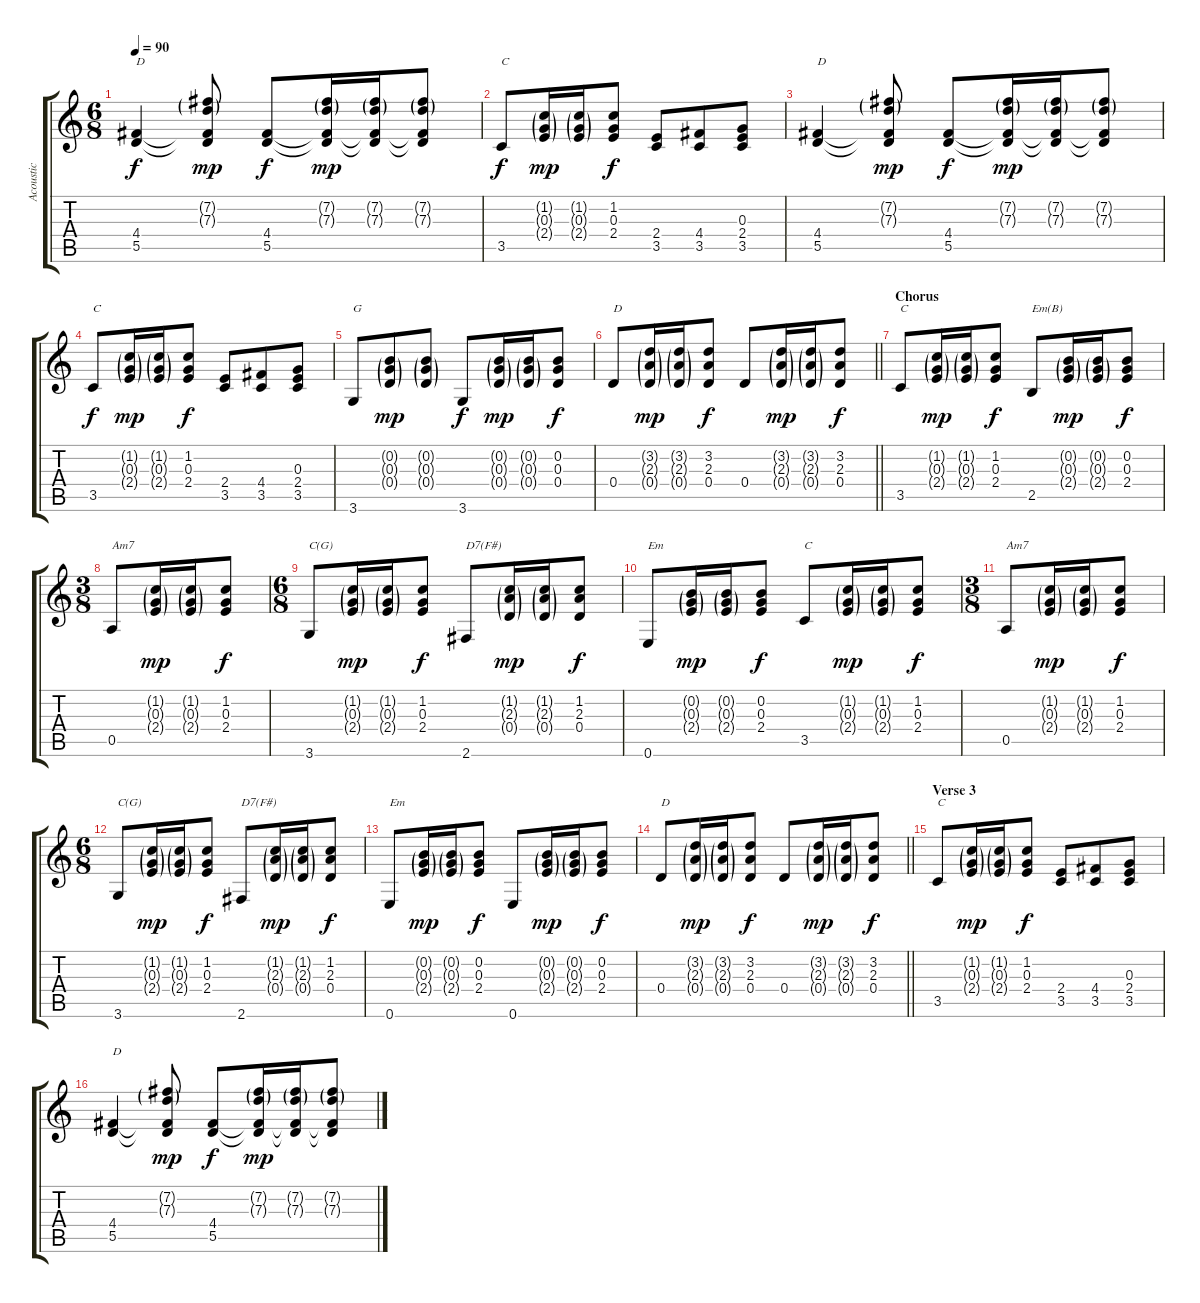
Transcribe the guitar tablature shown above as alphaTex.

\track ("Acoustic" "Acoustic") {instrument acousticguitarsteel}
\staff {score tabs}
\tuning (E4 B3 G3 D3 A2 E2) {hide}
\ts (6 8)
\tempo 90
\clef g2
\ks c
(4.4 5.5).4{txt "D" dy f} (7.2{g} 7.3{g} 4.4{t} 5.5{t}).8{dy mp} (4.4 5.5).8{dy f} (7.2{g} 7.3{g} 4.4{t} 5.5{t}).16{dy mp} (7.2{g} 7.3{g} 4.4{t} 5.5{t}).16 (7.2{g} 7.3{g} 4.4{t} 5.5{t}).8 |
3.5.8{txt "C" dy f} (1.2{g} 0.3{g} 2.4{g}).16{dy mp} (1.2{g} 0.3{g} 2.4{g}).16 (1.2 0.3 2.4).8{dy f} (2.4 3.5).8 (4.4 3.5).8 (0.3 2.4 3.5).8 |
(4.4 5.5).4{txt "D"} (7.2{g} 7.3{g} 4.4{t} 5.5{t}).8{dy mp} (4.4 5.5).8{dy f} (7.2{g} 7.3{g} 4.4{t} 5.5{t}).16{dy mp} (7.2{g} 7.3{g} 4.4{t} 5.5{t}).16 (7.2{g} 7.3{g} 4.4{t} 5.5{t}).8 |
3.5.8{txt "C" dy f} (1.2{g} 0.3{g} 2.4{g}).16{dy mp} (1.2{g} 0.3{g} 2.4{g}).16 (1.2 0.3 2.4).8{dy f} (2.4 3.5).8 (4.4 3.5).8 (0.3 2.4 3.5).8 |
3.6.8{txt "G"} (0.2{g} 0.3{g} 0.4{g}).8{dy mp} (0.2{g} 0.3{g} 0.4{g}).8 3.6.8{dy f} (0.2{g} 0.3{g} 0.4{g}).16{dy mp} (0.2{g} 0.3{g} 0.4{g}).16 (0.2 0.3 0.4).8{dy f} |
\barLineRight lightlight
0.4.8{txt "D"} (3.2{g} 2.3{g} 0.4{g}).16{dy mp} (3.2{g} 2.3{g} 0.4{g}).16 (3.2 2.3 0.4).8{dy f} 0.4.8 (3.2{g} 2.3{g} 0.4{g}).16{dy mp} (3.2{g} 2.3{g} 0.4{g}).16 (3.2 2.3 0.4).8{dy f} |
\section ("" "Chorus")
3.5.8{txt "C"} (1.2{g} 0.3{g} 2.4{g}).16{dy mp} (1.2{g} 0.3{g} 2.4{g}).16 (1.2 0.3 2.4).8{dy f} 2.5.8{txt "Em(B)"} (0.2{g} 0.3{g} 2.4{g}).16{dy mp} (0.2{g} 0.3{g} 2.4{g}).16 (0.2 0.3 2.4).8{dy f} |
\ts (3 8)
0.5.8{txt "Am7"} (1.2{g} 0.3{g} 2.4{g}).16{dy mp} (1.2{g} 0.3{g} 2.4{g}).16 (1.2 0.3 2.4).8{dy f} |
\ts (6 8)
3.6.8{txt "C(G)"} (1.2{g} 0.3{g} 2.4{g}).16{dy mp} (1.2{g} 0.3{g} 2.4{g}).16 (1.2 0.3 2.4).8{dy f} 2.6.8{txt "D7(F#)"} (1.2{g} 2.3{g} 0.4{g}).16{dy mp} (1.2{g} 2.3{g} 0.4{g}).16 (1.2 2.3 0.4).8{dy f} |
0.6.8{txt "Em"} (0.2{g} 0.3{g} 2.4{g}).16{dy mp} (0.2{g} 0.3{g} 2.4{g}).16 (0.2 0.3 2.4).8{dy f} 3.5.8{txt "C"} (1.2{g} 0.3{g} 2.4{g}).16{dy mp} (1.2{g} 0.3{g} 2.4{g}).16 (1.2 0.3 2.4).8{dy f} |
\ts (3 8)
0.5.8{txt "Am7"} (1.2{g} 0.3{g} 2.4{g}).16{dy mp} (1.2{g} 0.3{g} 2.4{g}).16 (1.2 0.3 2.4).8{dy f} |
\ts (6 8)
3.6.8{txt "C(G)"} (1.2{g} 0.3{g} 2.4{g}).16{dy mp} (1.2{g} 0.3{g} 2.4{g}).16 (1.2 0.3 2.4).8{dy f} 2.6.8{txt "D7(F#)"} (1.2{g} 2.3{g} 0.4{g}).16{dy mp} (1.2{g} 2.3{g} 0.4{g}).16 (1.2 2.3 0.4).8{dy f} |
0.6.8{txt "Em"} (0.2{g} 0.3{g} 2.4{g}).16{dy mp} (0.2{g} 0.3{g} 2.4{g}).16 (0.2 0.3 2.4).8{dy f} 0.6.8 (0.2{g} 0.3{g} 2.4{g}).16{dy mp} (0.2{g} 0.3{g} 2.4{g}).16 (0.2 0.3 2.4).8{dy f} |
\barLineRight lightlight
0.4.8{txt "D"} (3.2{g} 2.3{g} 0.4{g}).16{dy mp} (3.2{g} 2.3{g} 0.4{g}).16 (3.2 2.3 0.4).8{dy f} 0.4.8 (3.2{g} 2.3{g} 0.4{g}).16{dy mp} (3.2{g} 2.3{g} 0.4{g}).16 (3.2 2.3 0.4).8{dy f} |
\section ("" "Verse 3")
3.5.8{txt "C"} (1.2{g} 0.3{g} 2.4{g}).16{dy mp} (1.2{g} 0.3{g} 2.4{g}).16 (1.2 0.3 2.4).8{dy f} (2.4 3.5).8 (4.4 3.5).8 (0.3 2.4 3.5).8 |
(4.4 5.5).4{txt "D"} (7.2{g} 7.3{g} 4.4{t} 5.5{t}).8{dy mp} (4.4 5.5).8{dy f} (7.2{g} 7.3{g} 4.4{t} 5.5{t}).16{dy mp} (7.2{g} 7.3{g} 4.4{t} 5.5{t}).16 (7.2{g} 7.3{g} 4.4{t} 5.5{t}).8
